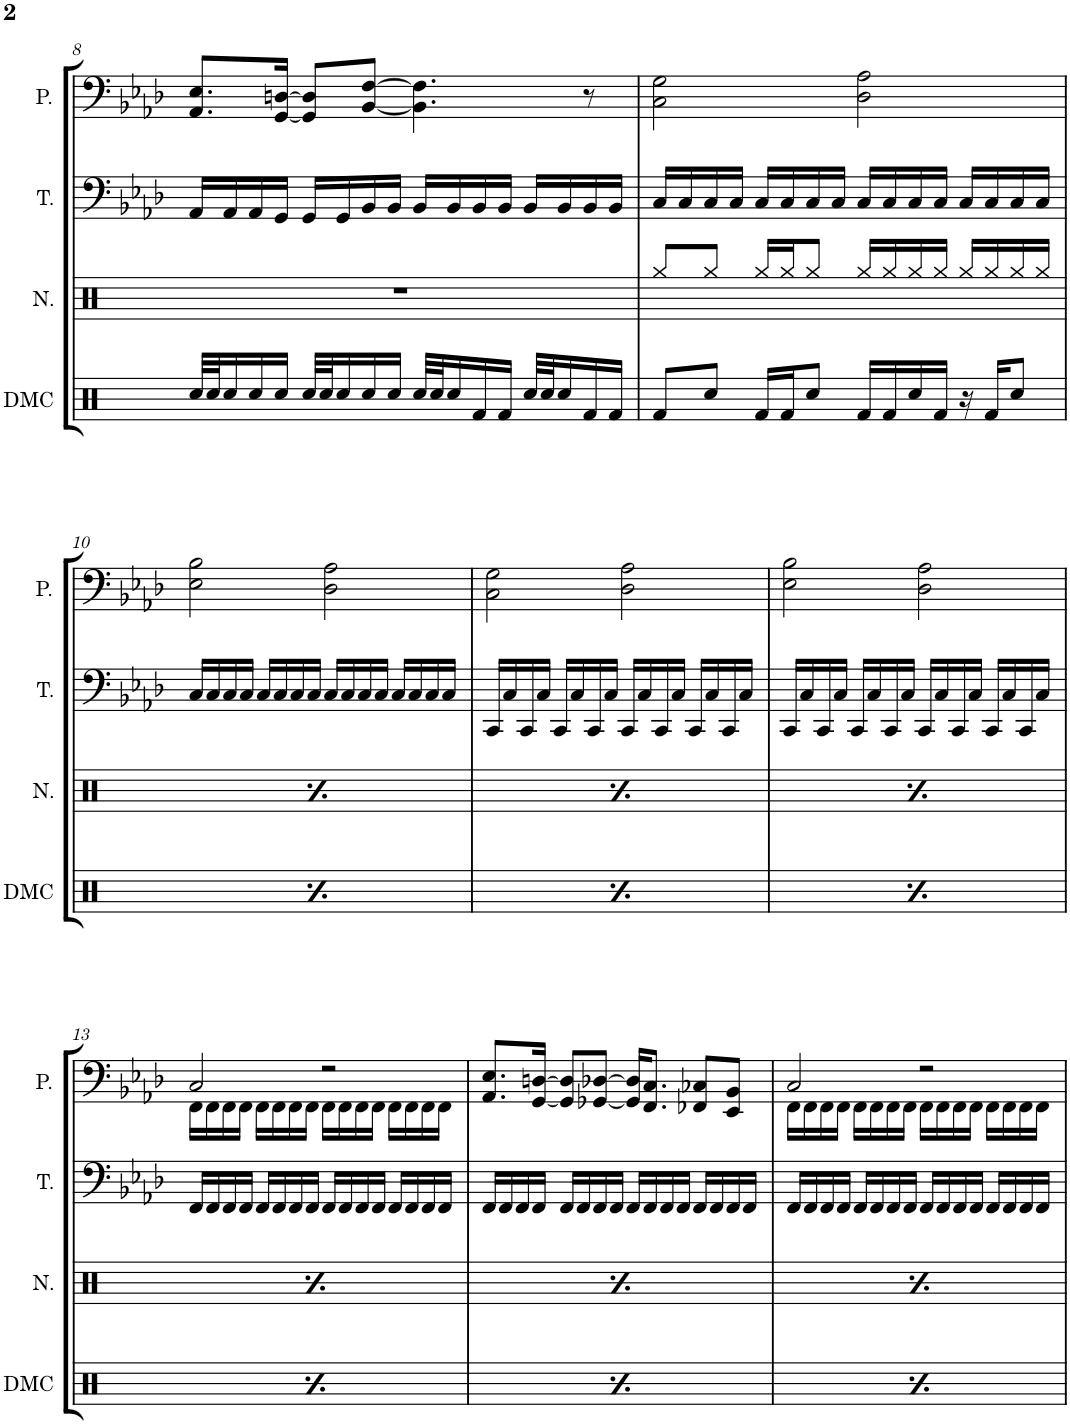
**kern	**kern	**kern	**kern
*part4	*part3	*part2	*part1
*staff4	*staff3	*staff2	*staff1
*I"DMC	*I"Noise	*I"Triangle	*I"Pulse
*I'DMC	*I'N.	*I'T.	*I'P.
!!LO:PB:g=z
*clefX	*clefX	*clefF4	*clefF4
*k[]	*k[]	*k[b-e-a-d-]	*k[b-e-a-d-]
*M4/4	*M4/4	*M4/4	*M4/4
*met(c)	*met(c)	*met(c)	*met(c)
=8	=8	=8	=8
32Rcc/LLL	1r	16AA-/LL	8.AA-/ 8.E-/L
32Rcc/J	.	.	.
16Rcc/	.	16AA-/	.
16Rcc/	.	16AA-/	.
16Rcc/JJ	.	16GG/JJ	[16GG/ [16Dn/Jk
32Rcc/LLL	.	16GG/LL	8GG/] 8D/]L
32Rcc/J	.	.	.
16Rcc/	.	16GG/	.
16Rcc/	.	16BB-/	[8BB-/ [8F/J
16Rcc/JJ	.	16BB-/JJ	.
32Rcc/LLL	.	16BB-/LL	4.BB-\] 4.F\]
32Rcc/J	.	.	.
16Rcc/	.	16BB-/	.
16Rf/	.	16BB-/	.
16Rf/JJ	.	16BB-/JJ	.
32Rcc/LLL	.	16BB-/LL	.
32Rcc/J	.	.	.
16Rcc/	.	16BB-/	.
16Rf/	.	16BB-/	8r
16Rf/JJ	.	16BB-/JJ	.
=9	=9	=9	=9
8Rf/L	8Rgg/L	16C/LL	2C\ 2G\
.	.	16C/	.
8Rcc/J	8Rgg/J	16C/	.
.	.	16C/JJ	.
16Rf/LL	16Rgg/LL	16C/LL	.
16Rf/J	16Rgg/J	16C/	.
8Rcc/J	8Rgg/J	16C/	.
.	.	16C/JJ	.
16Rf/LL	16Rgg/LL	16C/LL	2D-\ 2A-\
16Rf/	16Rgg/	16C/	.
16Rcc/	16Rgg/	16C/	.
16Rf/JJ	16Rgg/JJ	16C/JJ	.
16r	16Rgg/LL	16C/LL	.
16Rf/KL	16Rgg/	16C/	.
8Rcc/J	16Rgg/	16C/	.
.	16Rgg/JJ	16C/JJ	.
!!LO:LB:g=z
=10	=10	=10	=10
8Rf/L	8Rgg/L	16C/LL	2E-\ 2B-\
.	.	16C/	.
8Rcc/J	8Rgg/J	16C/	.
.	.	16C/JJ	.
16Rf/LL	16Rgg/LL	16C/LL	.
16Rf/J	16Rgg/J	16C/	.
8Rcc/J	8Rgg/J	16C/	.
.	.	16C/JJ	.
16Rf/LL	16Rgg/LL	16C/LL	2D-\ 2A-\
16Rf/	16Rgg/	16C/	.
16Rcc/	16Rgg/	16C/	.
16Rf/JJ	16Rgg/JJ	16C/JJ	.
16r	16Rgg/LL	16C/LL	.
16Rf/KL	16Rgg/	16C/	.
8Rcc/J	16Rgg/	16C/	.
.	16Rgg/JJ	16C/JJ	.
=11	=11	=11	=11
8Rf/L	8Rgg/L	16CC/LL	2C\ 2G\
.	.	16C/	.
8Rcc/J	8Rgg/J	16CC/	.
.	.	16C/JJ	.
16Rf/LL	16Rgg/LL	16CC/LL	.
16Rf/J	16Rgg/J	16C/	.
8Rcc/J	8Rgg/J	16CC/	.
.	.	16C/JJ	.
16Rf/LL	16Rgg/LL	16CC/LL	2D-\ 2A-\
16Rf/	16Rgg/	16C/	.
16Rcc/	16Rgg/	16CC/	.
16Rf/JJ	16Rgg/JJ	16C/JJ	.
16r	16Rgg/LL	16CC/LL	.
16Rf/KL	16Rgg/	16C/	.
8Rcc/J	16Rgg/	16CC/	.
.	16Rgg/JJ	16C/JJ	.
=12	=12	=12	=12
8Rf/L	8Rgg/L	16CC/LL	2E-\ 2B-\
.	.	16C/	.
8Rcc/J	8Rgg/J	16CC/	.
.	.	16C/JJ	.
16Rf/LL	16Rgg/LL	16CC/LL	.
16Rf/J	16Rgg/J	16C/	.
8Rcc/J	8Rgg/J	16CC/	.
.	.	16C/JJ	.
16Rf/LL	16Rgg/LL	16CC/LL	2D-\ 2A-\
16Rf/	16Rgg/	16C/	.
16Rcc/	16Rgg/	16CC/	.
16Rf/JJ	16Rgg/JJ	16C/JJ	.
16r	16Rgg/LL	16CC/LL	.
16Rf/KL	16Rgg/	16C/	.
8Rcc/J	16Rgg/	16CC/	.
.	16Rgg/JJ	16C/JJ	.
!!LO:LB:g=z
=13	=13	=13	=13
*	*	*	*^
8Rf/L	8Rgg/L	16FF/LL	2C/	16FF\LL
.	.	16FF/	.	16FF\
8Rcc/J	8Rgg/J	16FF/	.	16FF\
.	.	16FF/JJ	.	16FF\JJ
16Rf/LL	16Rgg/LL	16FF/LL	.	16FF\LL
16Rf/J	16Rgg/J	16FF/	.	16FF\
8Rcc/J	8Rgg/J	16FF/	.	16FF\
.	.	16FF/JJ	.	16FF\JJ
16Rf/LL	16Rgg/LL	16FF/LL	2r	16FF\LL
16Rf/	16Rgg/	16FF/	.	16FF\
16Rcc/	16Rgg/	16FF/	.	16FF\
16Rf/JJ	16Rgg/JJ	16FF/JJ	.	16FF\JJ
16r	16Rgg/LL	16FF/LL	.	16FF\LL
16Rf/KL	16Rgg/	16FF/	.	16FF\
8Rcc/J	16Rgg/	16FF/	.	16FF\
.	16Rgg/JJ	16FF/JJ	.	16FF\JJ
*	*	*	*v	*v
=14	=14	=14	=14
8Rf/L	8Rgg/L	16FF/LL	8.AA-/ 8.E-/L
.	.	16FF/	.
8Rcc/J	8Rgg/J	16FF/	.
.	.	16FF/JJ	[16GG/ [16Dn/Jk
16Rf/LL	16Rgg/LL	16FF/LL	8GG/] 8D/]L
16Rf/J	16Rgg/J	16FF/	.
8Rcc/J	8Rgg/J	16FF/	[8GG-X/ [8D-X/J
.	.	16FF/JJ	.
16Rf/LL	16Rgg/LL	16FF/LL	16GG-/] 16D-/]KL
16Rf/	16Rgg/	16FF/	8.FF/ 8.C/J
16Rcc/	16Rgg/	16FF/	.
16Rf/JJ	16Rgg/JJ	16FF/JJ	.
16r	16Rgg/LL	16FF/LL	8FF-X/ 8C-X/L
16Rf/KL	16Rgg/	16FF/	.
8Rcc/J	16Rgg/	16FF/	8EE-/ 8BB-/J
.	16Rgg/JJ	16FF/JJ	.
=15	=15	=15	=15
*	*	*	*^
8Rf/L	8Rgg/L	16FF/LL	2C/	16FF\LL
.	.	16FF/	.	16FF\
8Rcc/J	8Rgg/J	16FF/	.	16FF\
.	.	16FF/JJ	.	16FF\JJ
16Rf/LL	16Rgg/LL	16FF/LL	.	16FF\LL
16Rf/J	16Rgg/J	16FF/	.	16FF\
8Rcc/J	8Rgg/J	16FF/	.	16FF\
.	.	16FF/JJ	.	16FF\JJ
16Rf/LL	16Rgg/LL	16FF/LL	2r	16FF\LL
16Rf/	16Rgg/	16FF/	.	16FF\
16Rcc/	16Rgg/	16FF/	.	16FF\
16Rf/JJ	16Rgg/JJ	16FF/JJ	.	16FF\JJ
16r	16Rgg/LL	16FF/LL	.	16FF\LL
16Rf/KL	16Rgg/	16FF/	.	16FF\
8Rcc/J	16Rgg/	16FF/	.	16FF\
.	16Rgg/JJ	16FF/JJ	.	16FF\JJ
*	*	*	*v	*v
=	=	=	=
*-	*-	*-	*-
